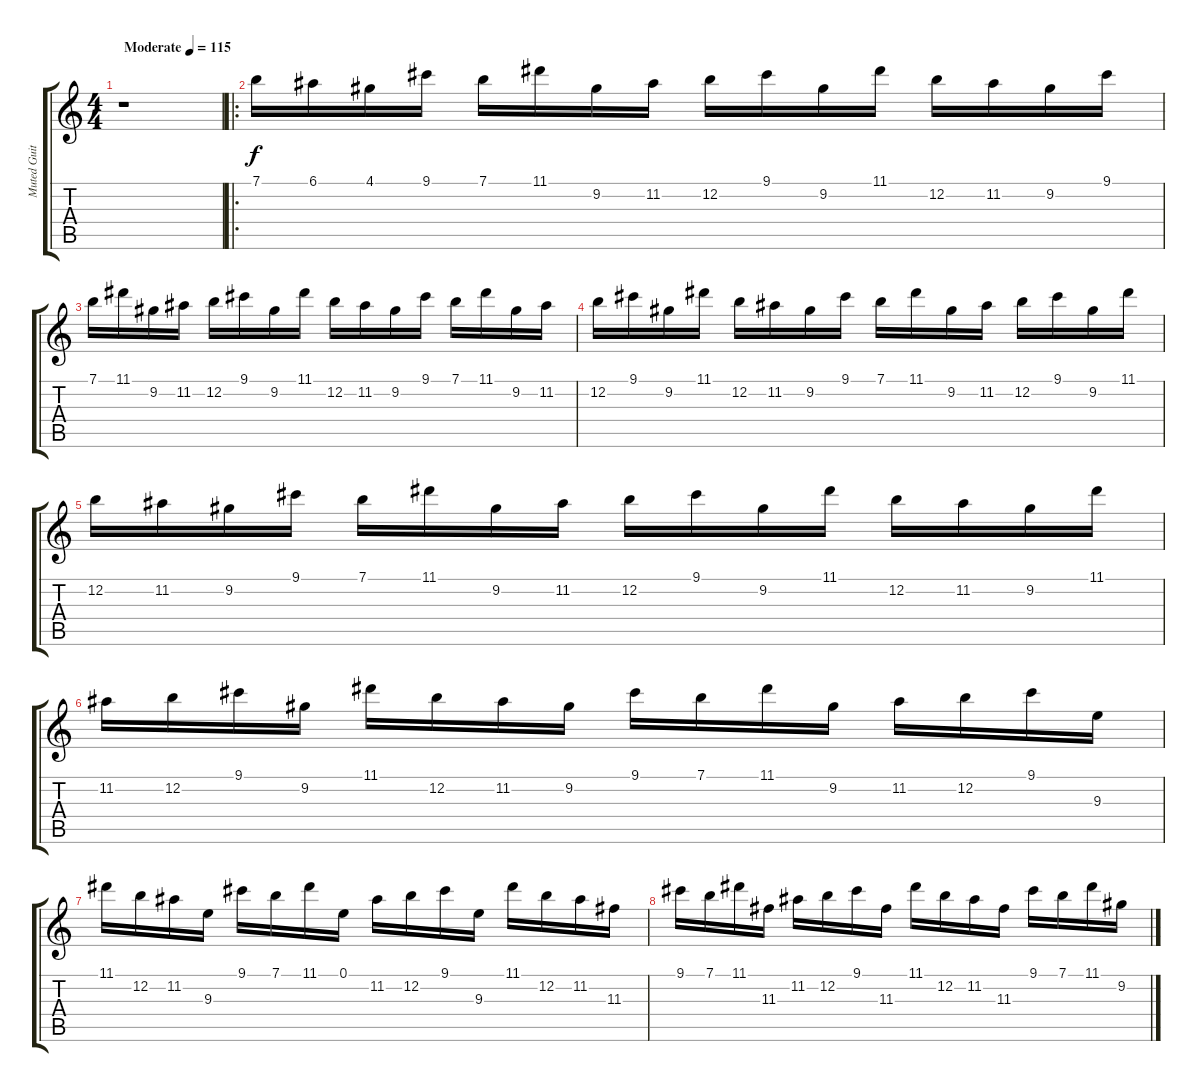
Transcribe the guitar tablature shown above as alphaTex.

\track ("Muted Guit" "Muted Guit") {instrument electricguitarmuted}
\staff {score tabs}
\tuning (E4 B3 G3 D3 A2 E2) {hide}
\ts (4 4)
\tempo (115 "Moderate")
\clef g2
\ks c
r.1{dy f instrument electricguitarmuted} |
\ro
7.1.16 6.1.16 4.1.16 9.1.16 7.1.16 11.1.16 9.2.16 11.2.16 12.2.16 9.1.16 9.2.16 11.1.16 12.2.16 11.2.16 9.2.16 9.1.16 |
7.1.16 11.1.16 9.2.16 11.2.16 12.2.16 9.1.16 9.2.16 11.1.16 12.2.16 11.2.16 9.2.16 9.1.16 7.1.16 11.1.16 9.2.16 11.2.16 |
12.2.16 9.1.16 9.2.16 11.1.16 12.2.16 11.2.16 9.2.16 9.1.16 7.1.16 11.1.16 9.2.16 11.2.16 12.2.16 9.1.16 9.2.16 11.1.16 |
12.2.16 11.2.16 9.2.16 9.1.16 7.1.16 11.1.16 9.2.16 11.2.16 12.2.16 9.1.16 9.2.16 11.1.16 12.2.16 11.2.16 9.2.16 11.1.16 |
11.2.16 12.2.16 9.1.16 9.2.16 11.1.16 12.2.16 11.2.16 9.2.16 9.1.16 7.1.16 11.1.16 9.2.16 11.2.16 12.2.16 9.1.16 9.3.16 |
11.1.16 12.2.16 11.2.16 9.3.16 9.1.16 7.1.16 11.1.16 0.1.16 11.2.16 12.2.16 9.1.16 9.3.16 11.1.16 12.2.16 11.2.16 11.3.16 |
9.1.16 7.1.16 11.1.16 11.3.16 11.2.16 12.2.16 9.1.16 11.3.16 11.1.16 12.2.16 11.2.16 11.3.16 9.1.16 7.1.16 11.1.16 9.2.16
